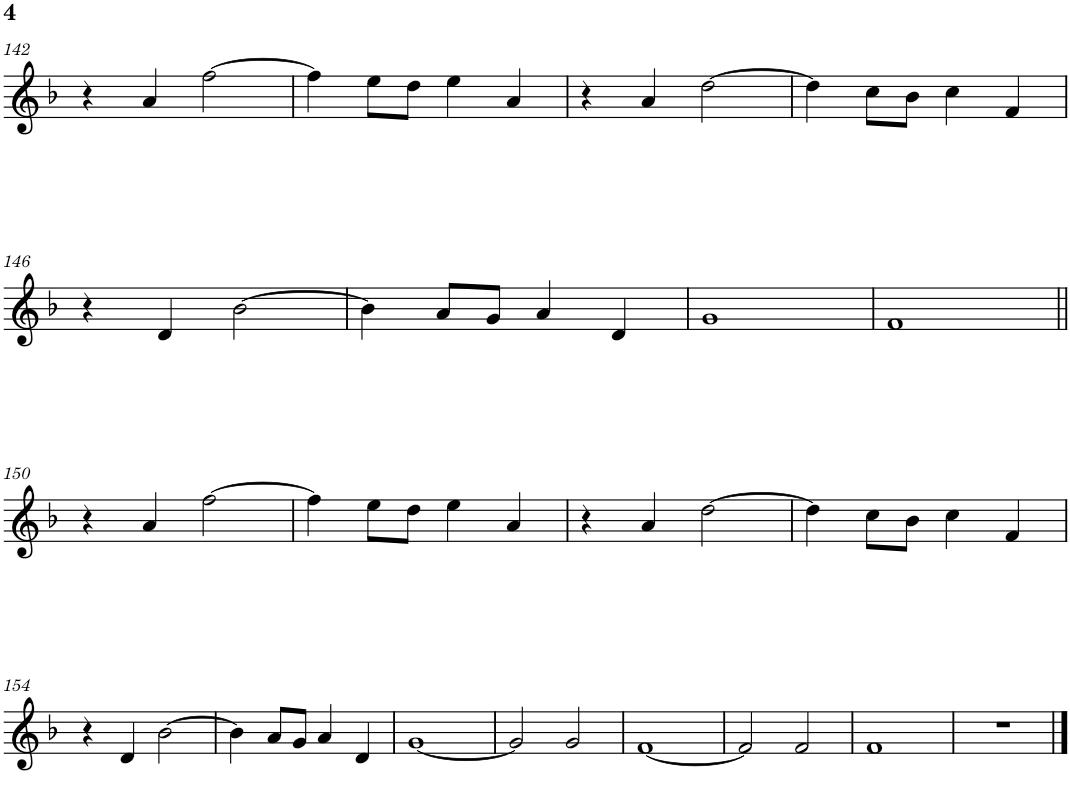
**kern
*part1
*staff1
*I"Piano
*I'Pno.
!!LO:PB:g=z
*clefG2
*k[b-]
*M4/4
=142
4r
4a/
[2ff\
=143
4ff\]
8ee\L
8dd\J
4ee\
4a/
=144
4r
4a/
[2dd\
=145
4dd\]
8cc\L
8b-\J
4cc\
4f/
!!LO:LB:g=z
=146
4r
4d/
[2b-\
=147
4b-\]
8a/L
8g/J
4a/
4d/
=148
1g
=149
1f
!!LO:LB:g=z
=150||
4r
4a/
[2ff\
=151
4ff\]
8ee\L
8dd\J
4ee\
4a/
=152
4r
4a/
[2dd\
=153
4dd\]
8cc\L
8b-\J
4cc\
4f/
!!LO:LB:g=z
=154
4r
4d/
[2b-\
=155
4b-\]
8a/L
8g/J
4a/
4d/
=156
[1g
=157
2g/]
2g/
=158
[1f
=159
2f/]
2f/
=160
1f
=161
1r
==
*-
